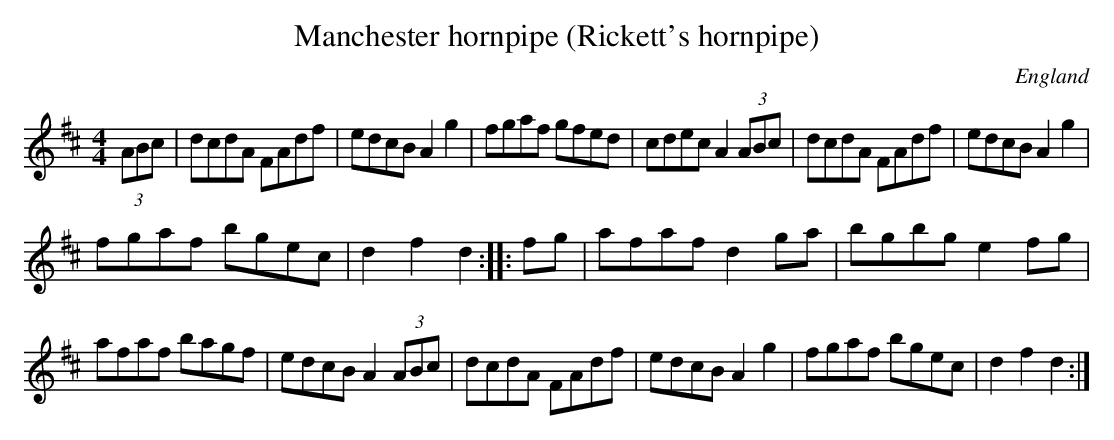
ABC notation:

X:1
T:Manchester hornpipe (Rickett's hornpipe)
O:England
O:Ireland
M:4/4
K:D
(3ABc|\
dcdA FAdf|edcB A2g2|fgaf gfed|cdec A2(3ABc|\
dcdA FAdf|edcB A2g2|
fgaf bgec|d2f2 d2::\
fg|\
afaf d2ga|bgbg e2fg|
afaf bagf|edcB A2(3ABc|\
dcdA FAdf|edcB A2g2|fgaf bgec|d2f2 d2:|
